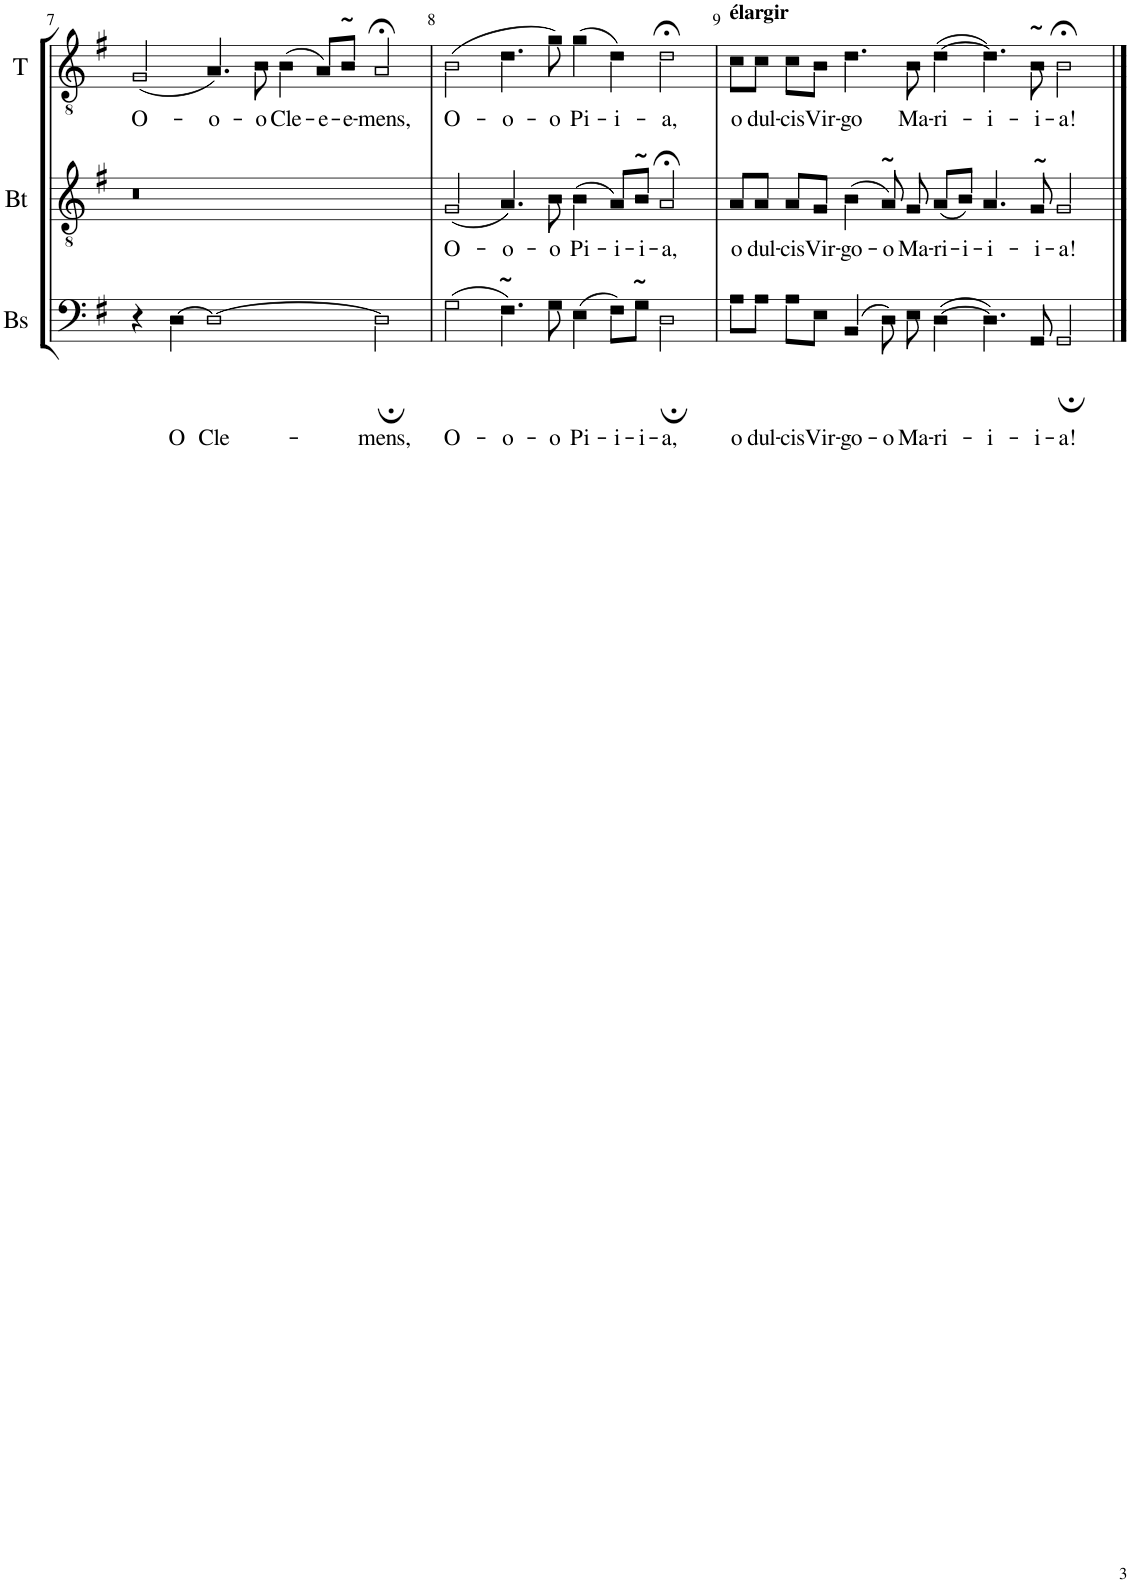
**kern	**text	**kern	**text	**kern	**text
*part3	*part3	*part2	*part2	*part1	*part1
*staff3	*staff3	*staff2	*staff2	*staff1	*staff1
*I"Basse	*	*I"Baryton	*	*I"Tenor	*
*I'Bs	*	*I'Bt	*	*I'T	*
!!LO:PB:g=z
*clefF4	*	*clefGv2	*	*clefGv2	*
*	*	*	*	*Trd4c7	*
*k[f#]	*	*k[f#]	*	*k[f#]	*
*M18/4	*	*M18/4	*	*M18/4	*
=7	=7	=7	=7	=7	=7
!	!	!	!	!	!LO:LY:b
4r	.	2%9r	.	(2G/	O-
!	!LO:LY:b	!	!	!	!
[4D\	O	.	.	.	.
!	!LO:LY:b	!	!	!	!LO:LY:b
1D_	Cle-	.	.	4.A/)	-o-
!	!	!	!	!	!LO:LY:b
.	.	.	.	8B\	-o
!	!	!	!	!	!LO:LY:b
.	.	.	.	(4B\	Cle-
!	!	!	!	!	!LO:LY:b
.	.	.	.	8A/L)	-e-
!	!	!	!	!LO:TX:a:B:t=∼	!
!	!	!	!	!	!LO:LY:b
.	.	.	.	8B/J	-e-
!	!LO:LY:b	!	!	!	!LO:LY:b
2D;\]	-mens,	.	.	2A;</	-mens,
0ryy	.	.	.	0ryy	.
2ryy	.	.	.	2ryy	.
=8	=8	=8	=8	=8	=8
!	!LO:LY:b	!	!LO:LY:b	!	!LO:LY:b
(2G\	O-	(2G/	O-	(2B\	O-
!LO:TX:a:B:t=∼	!	!	!	!	!
!	!LO:LY:b	!	!LO:LY:b	!	!LO:LY:b
4.F#\)	-o-	4.A/)	-o-	4.d\	-o-
!	!LO:LY:b	!	!LO:LY:b	!	!LO:LY:b
8G\	-o	8B\	-o	8g\)	-o
!	!LO:LY:b	!	!LO:LY:b	!	!LO:LY:b
(4E\	Pi-	(4B\	Pi-	(4g\	Pi-
!	!LO:LY:b	!	!LO:LY:b	!	!LO:LY:b
8F#\L)	-i-	8A/L)	-i-	4d\)	-i-
!	!	!LO:TX:a:B:t=∼	!	!	!
!LO:TX:a:B:t=∼	!	!	!	!	!
!	!LO:LY:b	!	!LO:LY:b	!	!
8G\J	-i-	8B/J	-i-	.	.
!	!LO:LY:b	!	!LO:LY:b	!	!LO:LY:b
2D;\	-a,	2A;</	-a,	2d;<\	-a,
=9	=9	=9	=9	=9	=9
!	!	!	!	!LO:TX:a:B:t=élargir	!
!	!LO:LY:b	!	!LO:LY:b	!	!LO:LY:b
8A\L	o	8A/L	o	8c\L	o
!	!LO:LY:b	!	!LO:LY:b	!	!LO:LY:b
8A\J	dul-	8A/J	dul-	8c\J	dul-
!	!LO:LY:b	!	!LO:LY:b	!	!LO:LY:b
8A\L	-cis	8A/L	-cis	8c\L	-cis
!	!LO:LY:b	!	!LO:LY:b	!	!LO:LY:b
8E\J	Vir-	8G/J	Vir-	8B\J	Vir-
!	!LO:LY:b	!	!LO:LY:b	!	!LO:LY:b
(4BB/	-go-	(4B\	-go-	4.d\	-go
!	!	!LO:TX:a:B:t=∼	!	!	!
!	!LO:LY:b	!	!LO:LY:b	!	!
8D\)	-o	8A/)	-o	.	.
!	!LO:LY:b	!	!LO:LY:b	!	!LO:LY:b
8E\	Ma-	8G/	Ma-	8B\	Ma-
!	!LO:LY:b	!	!LO:LY:b	!	!LO:LY:b
([4D\	-ri-	(8A/L	-ri-	([4d\	-ri-
!	!	!	!LO:LY:b	!	!
.	.	8B/J)	-i-	.	.
!	!LO:LY:b	!	!LO:LY:b	!	!LO:LY:b
4.D\])	-i-	4.A/	-i-	4.d\])	-i-
!	!	!	!	!LO:TX:a:B:t=∼	!
!	!	!LO:TX:a:B:t=∼	!	!	!
!	!LO:LY:b	!	!LO:LY:b	!	!LO:LY:b
8GG/	-i-	8G/	-i-	8B\	-i-
!	!LO:LY:b	!	!LO:LY:b	!	!LO:LY:b
2GG;/	-a!	2G/	-a!	2B;<\	-a!
==	==	==	==	==	==
*-	*-	*-	*-	*-	*-
